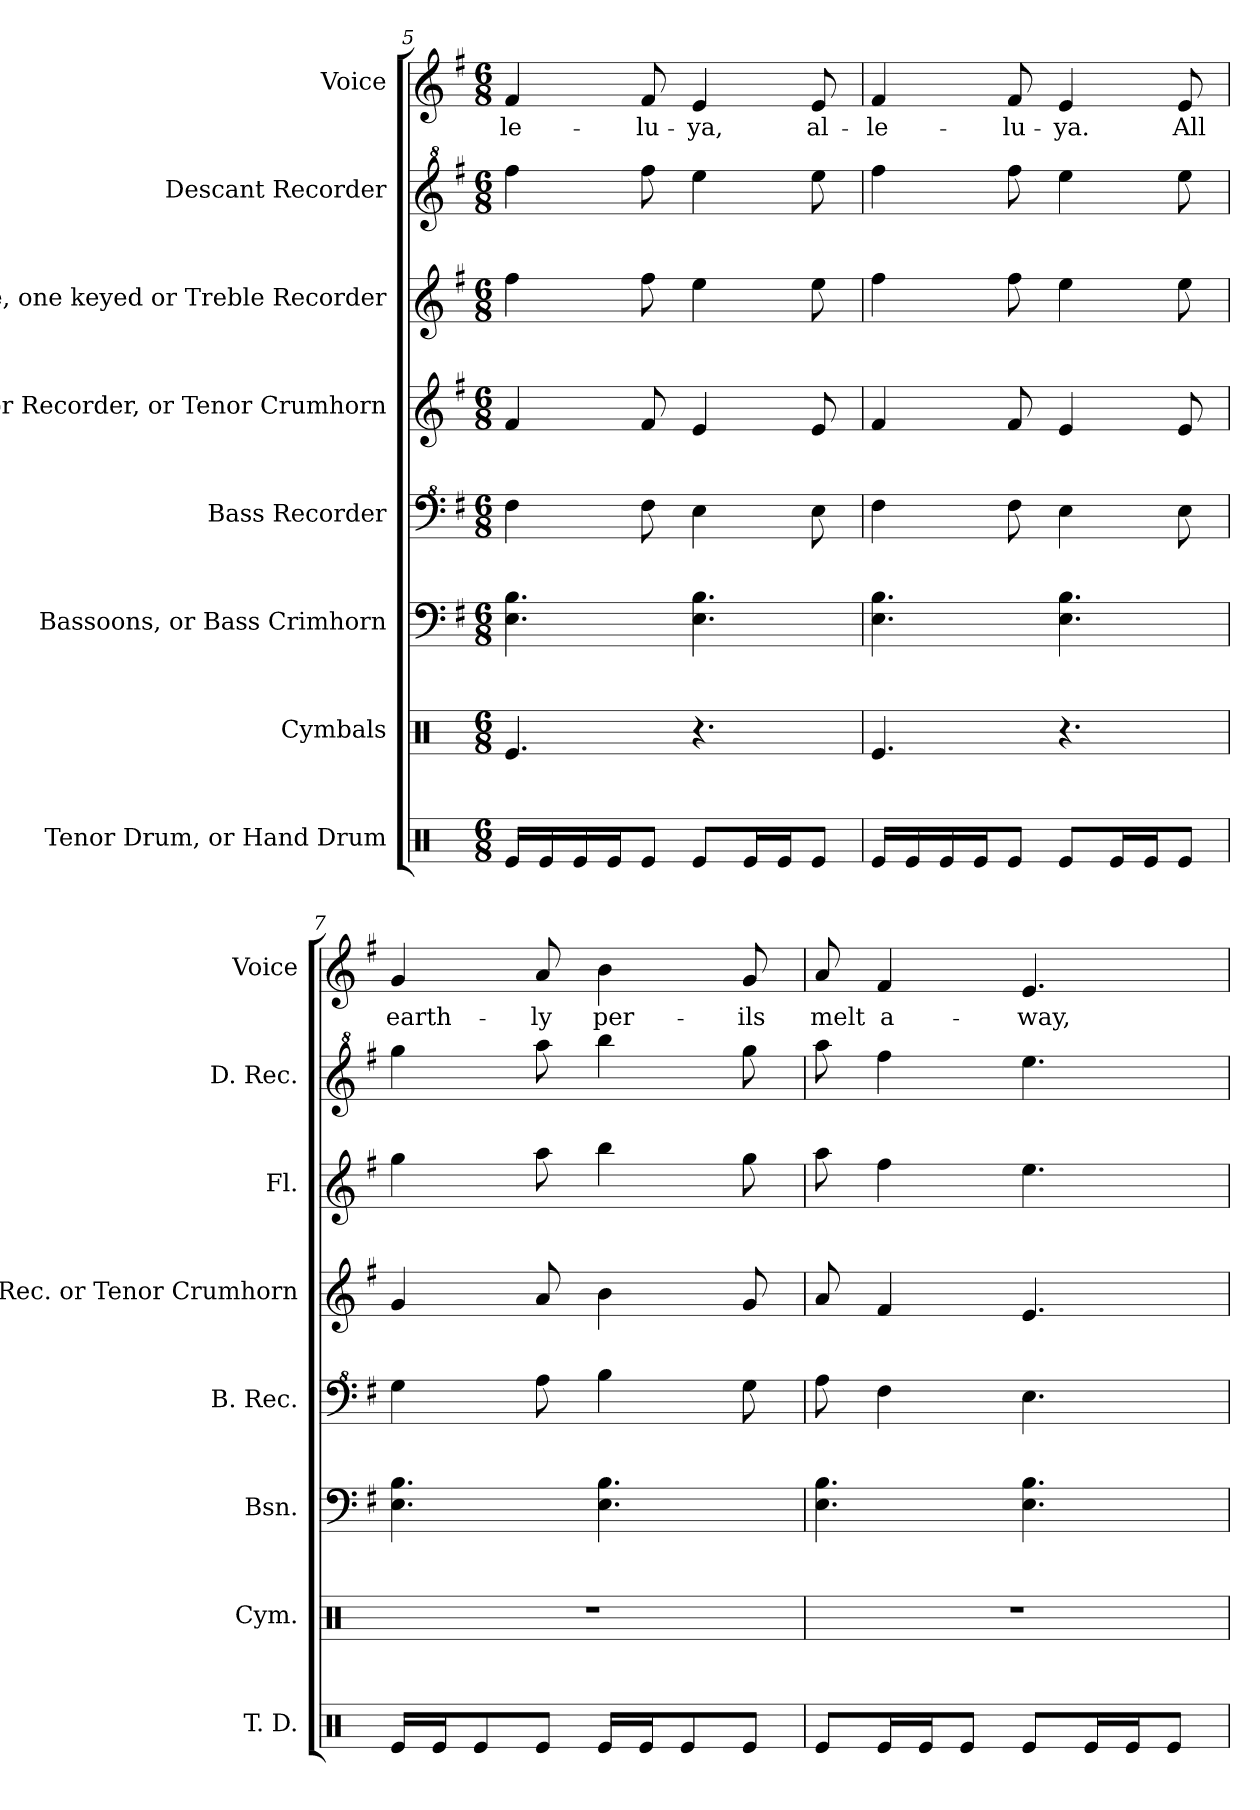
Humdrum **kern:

**kern	**kern	**kern	**kern	**kern	**kern	**kern	**kern	**text
*part8	*part7	*part6	*part5	*part4	*part3	*part2	*part1	*part1
*staff8	*staff7	*staff6	*staff5	*staff4	*staff3	*staff2	*staff1	*staff1
*I"Tenor Drum, or Hand Drum	*I"Cymbals	*I"Bassoons, or Bass Crimhorn	*I"Bass Recorder	*I"Tenor Recorder, or Tenor Crumhorn	*I"Flute, one keyed or Treble Recorder	*I"Descant Recorder	*I"Voice	*
*I'T. D.	*I'Cym.	*I'Bsn.	*I'B. Rec.	*I'T. Rec. or Tenor Crumhorn	*I'Fl.	*I'D. Rec.	*I'Voice	*
*clefX	*clefX	*clefF4	*clefF^4	*clefG2	*clefG2	*clefG^2	*clefG2	*
*	*	*	*ITrd-7c-12	*	*	*ITrd-7c-12	*	*
*k[]	*k[]	*k[f#]	*k[f#]	*k[f#]	*k[f#]	*k[f#]	*k[f#]	*
*C:	*C:	*G:	*G:	*G:	*G:	*G:	*G:	*
*M6/8	*M6/8	*M6/8	*M6/8	*M6/8	*M6/8	*M6/8	*M6/8	*
=5	=5	=5	=5	=5	=5	=5	=5	=5
!	!	!	!	!	!	!	!	!LO:LY:b:color=#000000
16Rei/LL	4.Rei/	4.Ei\ 4.Bi	4ff#i\	4f#i/	4ff#i\	4ffff#i\	4f#i/	-le-
16Rei/	.	.	.	.	.	.	.	.
16Rei/	.	.	.	.	.	.	.	.
16Rei/J	.	.	.	.	.	.	.	.
!	!	!	!	!	!	!	!	!LO:LY:b:color=#000000
8Rei/J	.	.	8ff#i\	8f#i/	8ff#i\	8ffff#i\	8f#i/	-lu-
!	!	!	!	!	!	!	!	!LO:LY:b:color=#000000
8Rei/L	4.r	4.Ei\ 4.Bi	4eei\	4ei/	4eei\	4eeeei\	4ei/	-ya,
16Rei/L	.	.	.	.	.	.	.	.
16Rei/J	.	.	.	.	.	.	.	.
!	!	!	!	!	!	!	!	!LO:LY:b:color=#000000
8Rei/J	.	.	8eei\	8ei/	8eei\	8eeeei\	8ei/	al-
!!LO:LB:g=z
=6	=6	=6	=6	=6	=6	=6	=6	=6
!	!	!	!	!	!	!	!	!LO:LY:b:color=#000000
16Rei/LL	4.Rei/	4.Ei\ 4.Bi	4ff#i\	4f#i/	4ff#i\	4ffff#i\	4f#i/	-le-
16Rei/	.	.	.	.	.	.	.	.
16Rei/	.	.	.	.	.	.	.	.
16Rei/J	.	.	.	.	.	.	.	.
!	!	!	!	!	!	!	!	!LO:LY:b:color=#000000
8Rei/J	.	.	8ff#i\	8f#i/	8ff#i\	8ffff#i\	8f#i/	-lu-
!	!	!	!	!	!	!	!	!LO:LY:b:color=#000000
8Rei/L	4.r	4.Ei\ 4.Bi	4eei\	4ei/	4eei\	4eeeei\	4ei/	-ya.
16Rei/L	.	.	.	.	.	.	.	.
16Rei/J	.	.	.	.	.	.	.	.
!	!	!	!	!	!	!	!	!LO:LY:b:color=#000000
8Rei/J	.	.	8eei\	8ei/	8eei\	8eeeei\	8ei/	All
=7	=7	=7	=7	=7	=7	=7	=7	=7
!	!LO:N:vis=1	!	!	!	!	!	!	!
!	!	!	!	!	!	!	!	!LO:LY:b:color=#000000
16Rei/LL	2.r	4.Ei\ 4.Bi	4ggi\	4gi/	4ggi\	4ggggi\	4gi/	earth-
16Rei/J	.	.	.	.	.	.	.	.
8Rei/	.	.	.	.	.	.	.	.
!	!	!	!	!	!	!	!	!LO:LY:b:color=#000000
8Rei/J	.	.	8aai\	8ai/	8aai\	8aaaai\	8ai/	-ly
!	!	!	!	!	!	!	!	!LO:LY:b:color=#000000
16Rei/LL	.	4.Ei\ 4.Bi	4bbi\	4bi\	4bbi\	4bbbbi\	4bi\	per-
16Rei/J	.	.	.	.	.	.	.	.
8Rei/	.	.	.	.	.	.	.	.
!	!	!	!	!	!	!	!	!LO:LY:b:color=#000000
8Rei/J	.	.	8ggi\	8gi/	8ggi\	8ggggi\	8gi/	-ils
=8	=8	=8	=8	=8	=8	=8	=8	=8
!	!LO:N:vis=1	!	!	!	!	!	!	!
!	!	!	!	!	!	!	!	!LO:LY:b:color=#000000
8Rei/L	2.r	4.Ei\ 4.Bi	8aai\	8ai/	8aai\	8aaaai\	8ai/	melt
!	!	!	!	!	!	!	!	!LO:LY:b:color=#000000
16Rei/L	.	.	4ff#i\	4f#i/	4ff#i\	4ffff#i\	4f#i/	a-
16Rei/J	.	.	.	.	.	.	.	.
8Rei/J	.	.	.	.	.	.	.	.
!	!	!	!	!	!	!	!	!LO:LY:b:color=#000000
8Rei/L	.	4.Ei\ 4.Bi	4.eei\	4.ei/	4.eei\	4.eeeei\	4.ei/	-way,
16Rei/L	.	.	.	.	.	.	.	.
16Rei/J	.	.	.	.	.	.	.	.
8Rei/J	.	.	.	.	.	.	.	.
=	=	=	=	=	=	=	=	=
*-	*-	*-	*-	*-	*-	*-	*-	*-
